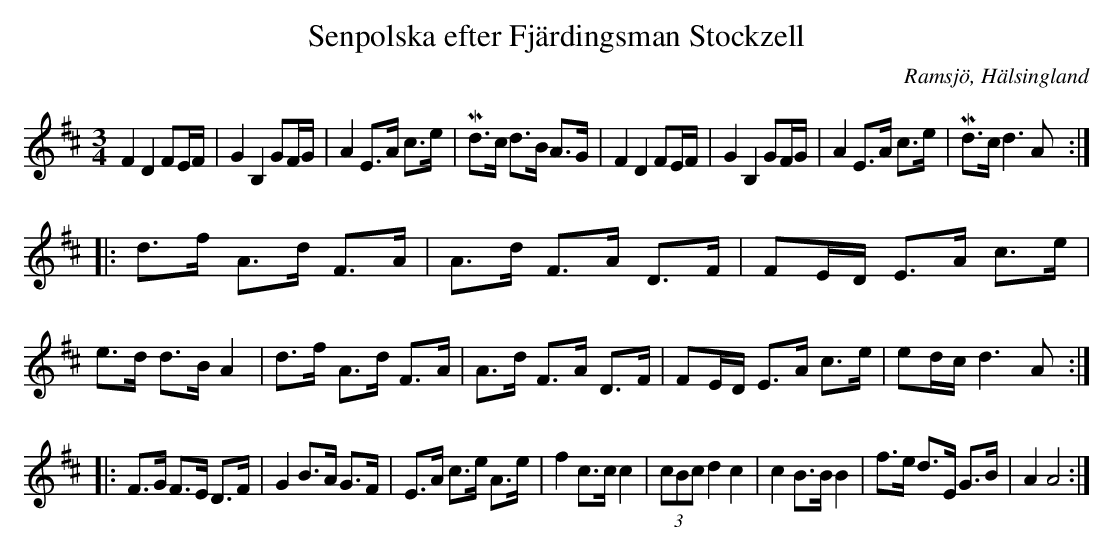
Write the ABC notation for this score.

X:1
T: Senpolska efter Fjärdingsman Stockzell
O: Ramsjö, Hälsingland
M:3/4
L:1/8
K:D
F2 D2 FE/F/|G2 B,2 GF/G/| A2 E>A c>e|Md>c d>B A>G|F2 D2 FE/F/|G2 B,2 GF/G/| A2 E>A c>e|Md>c d2>A2:|
|:d>f A>d F>A| A>d F>A D>F|FE/D/ E>A c>e|e>d d>B A2|d>f A>d F>A| A>d F>A D>F|FE/D/ E>A c>e|ed/c/ d2>A2:|
|:F>G F>E D>F|G2 B>A G>F|E>A c>e A>e|f2 c>c c2|(3cBc d2 c2|c2 B>B B2|f>e d>E G>B|A2 A4:|
